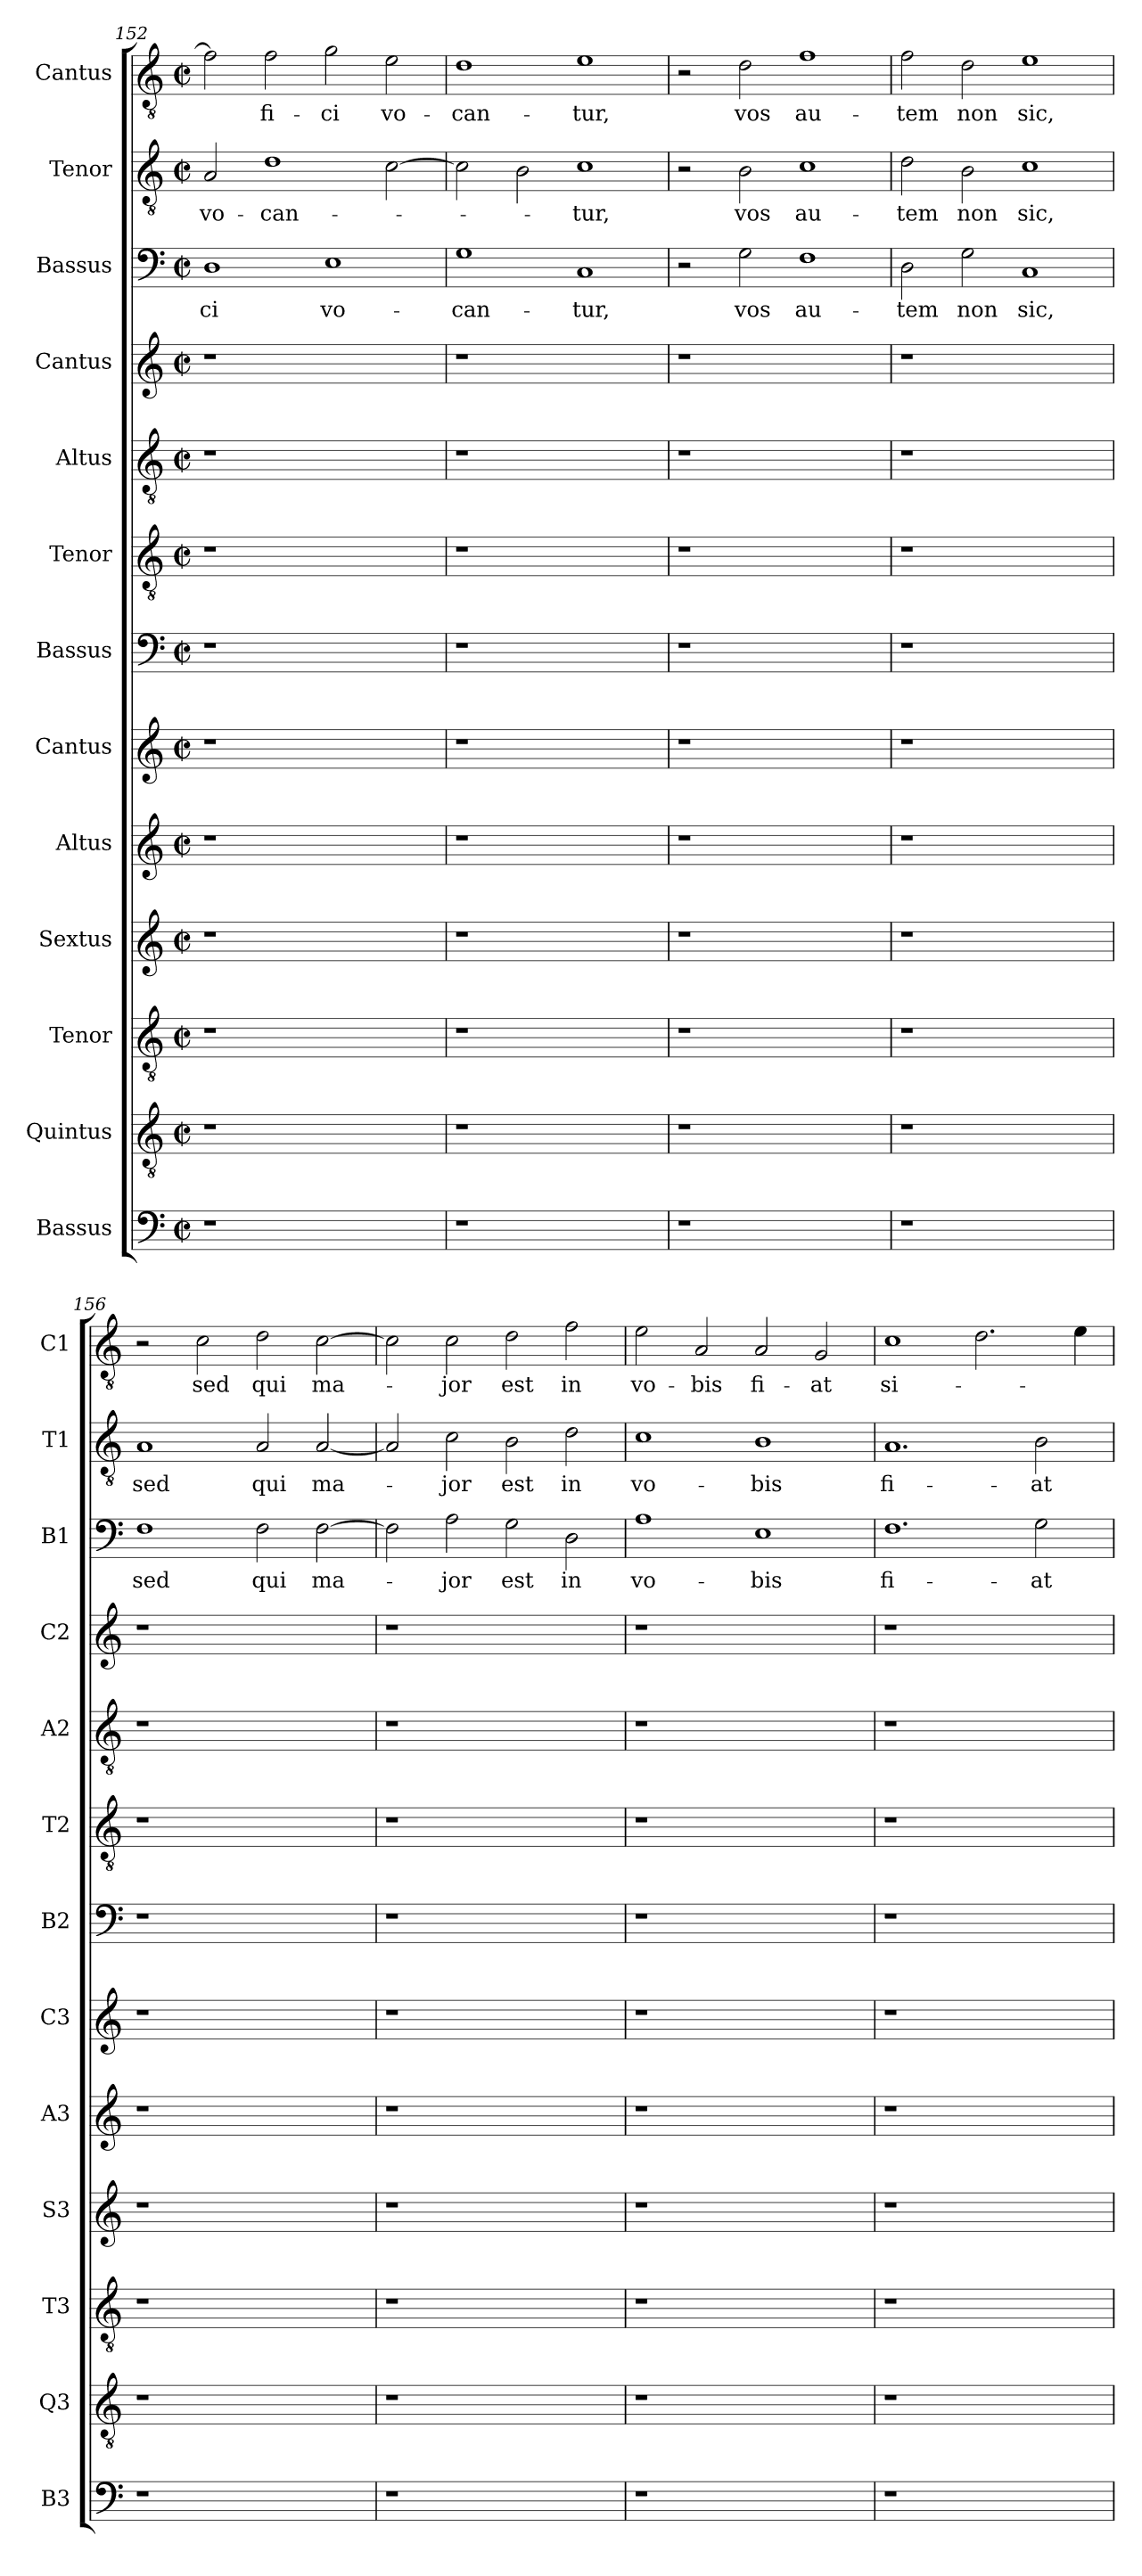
**kern	**kern	**kern	**kern	**kern	**kern	**kern	**kern	**kern	**kern	**kern	**text	**kern	**text	**kern	**text
*part13	*part12	*part11	*part10	*part9	*part8	*part7	*part6	*part5	*part4	*part3	*part3	*part2	*part2	*part1	*part1
*staff13	*staff12	*staff11	*staff10	*staff9	*staff8	*staff7	*staff6	*staff5	*staff4	*staff3	*staff3	*staff2	*staff2	*staff1	*staff1
*I"Bassus	*I"Quintus	*I"Tenor	*I"Sextus	*I"Altus	*I"Cantus	*I"Bassus	*I"Tenor	*I"Altus	*I"Cantus	*I"Bassus	*	*I"Tenor	*	*I"Cantus	*
*I'B3	*I'Q3	*I'T3	*I'S3	*I'A3	*I'C3	*I'B2	*I'T2	*I'A2	*I'C2	*I'B1	*	*I'T1	*	*I'C1	*
*clefF4	*clefGv2	*clefGv2	*clefG2	*clefG2	*clefG2	*clefF4	*clefGv2	*clefGv2	*clefG2	*clefF4	*	*clefGv2	*	*clefGv2	*
*k[]	*k[]	*k[]	*k[]	*k[]	*k[]	*k[]	*k[]	*k[]	*k[]	*k[]	*	*k[]	*	*k[]	*
*C:	*C:	*C:	*C:	*C:	*C:	*C:	*C:	*C:	*C:	*C:	*	*C:	*	*C:	*
*M2/2	*M2/2	*M2/2	*M2/2	*M2/2	*M2/2	*M2/2	*M2/2	*M2/2	*M2/2	*M2/2	*	*M2/2	*	*M2/2	*
*met(c|)	*met(c|)	*met(c|)	*met(c|)	*met(c|)	*met(c|)	*met(c|)	*met(c|)	*met(c|)	*met(c|)	*met(c|)	*	*met(c|)	*	*met(c|)	*
=152	=152	=152	=152	=152	=152	=152	=152	=152	=152	=152	=152	=152	=152	=152	=152
!	!	!	!	!	!	!	!	!	!	!	!LO:LY:b	!	!	!	!
!	!	!	!	!	!	!	!	!	!	!	!	!	!LO:LY:b	!	!
1r	1r	1r	1r	1r	1r	1r	1r	1r	1r	1D	-ci	2A/	vo-	2f\]	.
!	!	!	!	!	!	!	!	!	!	!	!	!	!LO:LY:b	!	!
!	!	!	!	!	!	!	!	!	!	!	!	!	!	!	!LO:LY:b
.	.	.	.	.	.	.	.	.	.	.	.	1d	-can-	2f\	-fi-
!	!	!	!	!	!	!	!	!	!	!	!LO:LY:b	!	!	!	!
!	!	!	!	!	!	!	!	!	!	!	!	!	!	!	!LO:LY:b
1ryy	1ryy	1ryy	1ryy	1ryy	1ryy	1ryy	1ryy	1ryy	1ryy	1E	vo-	.	.	2g\	-ci
!	!	!	!	!	!	!	!	!	!	!	!	!	!	!	!LO:LY:b
.	.	.	.	.	.	.	.	.	.	.	.	[2c\	.	2e\	vo-
=153	=153	=153	=153	=153	=153	=153	=153	=153	=153	=153	=153	=153	=153	=153	=153
!	!	!	!	!	!	!	!	!	!	!	!LO:LY:b	!	!	!	!
!	!	!	!	!	!	!	!	!	!	!	!	!	!	!	!LO:LY:b
1r	1r	1r	1r	1r	1r	1r	1r	1r	1r	1G	-can-	2c\]	.	1d	-can-
.	.	.	.	.	.	.	.	.	.	.	.	2B\	.	.	.
!	!	!	!	!	!	!	!	!	!	!	!LO:LY:b	!	!	!	!
!	!	!	!	!	!	!	!	!	!	!	!	!	!LO:LY:b	!	!
!	!	!	!	!	!	!	!	!	!	!	!	!	!	!	!LO:LY:b
1ryy	1ryy	1ryy	1ryy	1ryy	1ryy	1ryy	1ryy	1ryy	1ryy	1C	-tur,	1c	-tur,	1e	-tur,
=154	=154	=154	=154	=154	=154	=154	=154	=154	=154	=154	=154	=154	=154	=154	=154
1r	1r	1r	1r	1r	1r	1r	1r	1r	1r	2r	.	2r	.	2r	.
!	!	!	!	!	!	!	!	!	!	!	!LO:LY:b	!	!	!	!
!	!	!	!	!	!	!	!	!	!	!	!	!	!LO:LY:b	!	!
!	!	!	!	!	!	!	!	!	!	!	!	!	!	!	!LO:LY:b
.	.	.	.	.	.	.	.	.	.	2G\	vos	2B\	vos	2d\	vos
!	!	!	!	!	!	!	!	!	!	!	!LO:LY:b	!	!	!	!
!	!	!	!	!	!	!	!	!	!	!	!	!	!LO:LY:b	!	!
!	!	!	!	!	!	!	!	!	!	!	!	!	!	!	!LO:LY:b
1ryy	1ryy	1ryy	1ryy	1ryy	1ryy	1ryy	1ryy	1ryy	1ryy	1F	au-	1c	au-	1f	au-
!!LO:LB:g=z
=155	=155	=155	=155	=155	=155	=155	=155	=155	=155	=155	=155	=155	=155	=155	=155
!	!	!	!	!	!	!	!	!	!	!	!LO:LY:b	!	!	!	!
!	!	!	!	!	!	!	!	!	!	!	!	!	!LO:LY:b	!	!
!	!	!	!	!	!	!	!	!	!	!	!	!	!	!	!LO:LY:b
1r	1r	1r	1r	1r	1r	1r	1r	1r	1r	2D\	-tem	2d\	-tem	2f\	-tem
!	!	!	!	!	!	!	!	!	!	!	!LO:LY:b	!	!	!	!
!	!	!	!	!	!	!	!	!	!	!	!	!	!LO:LY:b	!	!
!	!	!	!	!	!	!	!	!	!	!	!	!	!	!	!LO:LY:b
.	.	.	.	.	.	.	.	.	.	2G\	non	2B\	non	2d\	non
!	!	!	!	!	!	!	!	!	!	!	!LO:LY:b	!	!	!	!
!	!	!	!	!	!	!	!	!	!	!	!	!	!LO:LY:b	!	!
!	!	!	!	!	!	!	!	!	!	!	!	!	!	!	!LO:LY:b
1ryy	1ryy	1ryy	1ryy	1ryy	1ryy	1ryy	1ryy	1ryy	1ryy	1C	sic,	1c	sic,	1e	sic,
=156	=156	=156	=156	=156	=156	=156	=156	=156	=156	=156	=156	=156	=156	=156	=156
!	!	!	!	!	!	!	!	!	!	!	!LO:LY:b	!	!	!	!
!	!	!	!	!	!	!	!	!	!	!	!	!	!LO:LY:b	!	!
1r	1r	1r	1r	1r	1r	1r	1r	1r	1r	1F	sed	1A	sed	2r	.
!	!	!	!	!	!	!	!	!	!	!	!	!	!	!	!LO:LY:b
.	.	.	.	.	.	.	.	.	.	.	.	.	.	2c\	sed
!	!	!	!	!	!	!	!	!	!	!	!LO:LY:b	!	!	!	!
!	!	!	!	!	!	!	!	!	!	!	!	!	!LO:LY:b	!	!
!	!	!	!	!	!	!	!	!	!	!	!	!	!	!	!LO:LY:b
1ryy	1ryy	1ryy	1ryy	1ryy	1ryy	1ryy	1ryy	1ryy	1ryy	2F\	qui	2A/	qui	2d\	qui
!	!	!	!	!	!	!	!	!	!	!	!LO:LY:b	!	!	!	!
!	!	!	!	!	!	!	!	!	!	!	!	!	!LO:LY:b	!	!
!	!	!	!	!	!	!	!	!	!	!	!	!	!	!	!LO:LY:b
.	.	.	.	.	.	.	.	.	.	[2F\	ma-	[2A/	ma-	[2c\	ma-
=157	=157	=157	=157	=157	=157	=157	=157	=157	=157	=157	=157	=157	=157	=157	=157
1r	1r	1r	1r	1r	1r	1r	1r	1r	1r	2F\]	.	2A/]	.	2c\]	.
!	!	!	!	!	!	!	!	!	!	!	!LO:LY:b	!	!	!	!
!	!	!	!	!	!	!	!	!	!	!	!	!	!LO:LY:b	!	!
!	!	!	!	!	!	!	!	!	!	!	!	!	!	!	!LO:LY:b
.	.	.	.	.	.	.	.	.	.	2A\	-jor	2c\	-jor	2c\	-jor
!	!	!	!	!	!	!	!	!	!	!	!LO:LY:b	!	!	!	!
!	!	!	!	!	!	!	!	!	!	!	!	!	!LO:LY:b	!	!
!	!	!	!	!	!	!	!	!	!	!	!	!	!	!	!LO:LY:b
1ryy	1ryy	1ryy	1ryy	1ryy	1ryy	1ryy	1ryy	1ryy	1ryy	2G\	est	2B\	est	2d\	est
!	!	!	!	!	!	!	!	!	!	!	!LO:LY:b	!	!	!	!
!	!	!	!	!	!	!	!	!	!	!	!	!	!LO:LY:b	!	!
!	!	!	!	!	!	!	!	!	!	!	!	!	!	!	!LO:LY:b
.	.	.	.	.	.	.	.	.	.	2D\	in	2d\	in	2f\	in
=158	=158	=158	=158	=158	=158	=158	=158	=158	=158	=158	=158	=158	=158	=158	=158
!	!	!	!	!	!	!	!	!	!	!	!LO:LY:b	!	!	!	!
!	!	!	!	!	!	!	!	!	!	!	!	!	!LO:LY:b	!	!
!	!	!	!	!	!	!	!	!	!	!	!	!	!	!	!LO:LY:b
1r	1r	1r	1r	1r	1r	1r	1r	1r	1r	1A	vo-	1c	vo-	2e\	vo-
!	!	!	!	!	!	!	!	!	!	!	!	!	!	!	!LO:LY:b
.	.	.	.	.	.	.	.	.	.	.	.	.	.	2A/	-bis
!	!	!	!	!	!	!	!	!	!	!	!LO:LY:b	!	!	!	!
!	!	!	!	!	!	!	!	!	!	!	!	!	!LO:LY:b	!	!
!	!	!	!	!	!	!	!	!	!	!	!	!	!	!	!LO:LY:b
1ryy	1ryy	1ryy	1ryy	1ryy	1ryy	1ryy	1ryy	1ryy	1ryy	1E	-bis	1B	-bis	2A/	fi-
!	!	!	!	!	!	!	!	!	!	!	!	!	!	!	!LO:LY:b
.	.	.	.	.	.	.	.	.	.	.	.	.	.	2G/	-at
=159	=159	=159	=159	=159	=159	=159	=159	=159	=159	=159	=159	=159	=159	=159	=159
!	!	!	!	!	!	!	!	!	!	!	!LO:LY:b	!	!	!	!
!	!	!	!	!	!	!	!	!	!	!	!	!	!LO:LY:b	!	!
!	!	!	!	!	!	!	!	!	!	!	!	!	!	!	!LO:LY:b
1r	1r	1r	1r	1r	1r	1r	1r	1r	1r	1.F	fi-	1.A	fi-	1c	si-
1ryy	1ryy	1ryy	1ryy	1ryy	1ryy	1ryy	1ryy	1ryy	1ryy	.	.	.	.	2.d\	.
!	!	!	!	!	!	!	!	!	!	!	!LO:LY:b	!	!	!	!
!	!	!	!	!	!	!	!	!	!	!	!	!	!LO:LY:b	!	!
.	.	.	.	.	.	.	.	.	.	2G\	-at	2B\	-at	.	.
.	.	.	.	.	.	.	.	.	.	.	.	.	.	4e\	.
=	=	=	=	=	=	=	=	=	=	=	=	=	=	=	=
*-	*-	*-	*-	*-	*-	*-	*-	*-	*-	*-	*-	*-	*-	*-	*-
